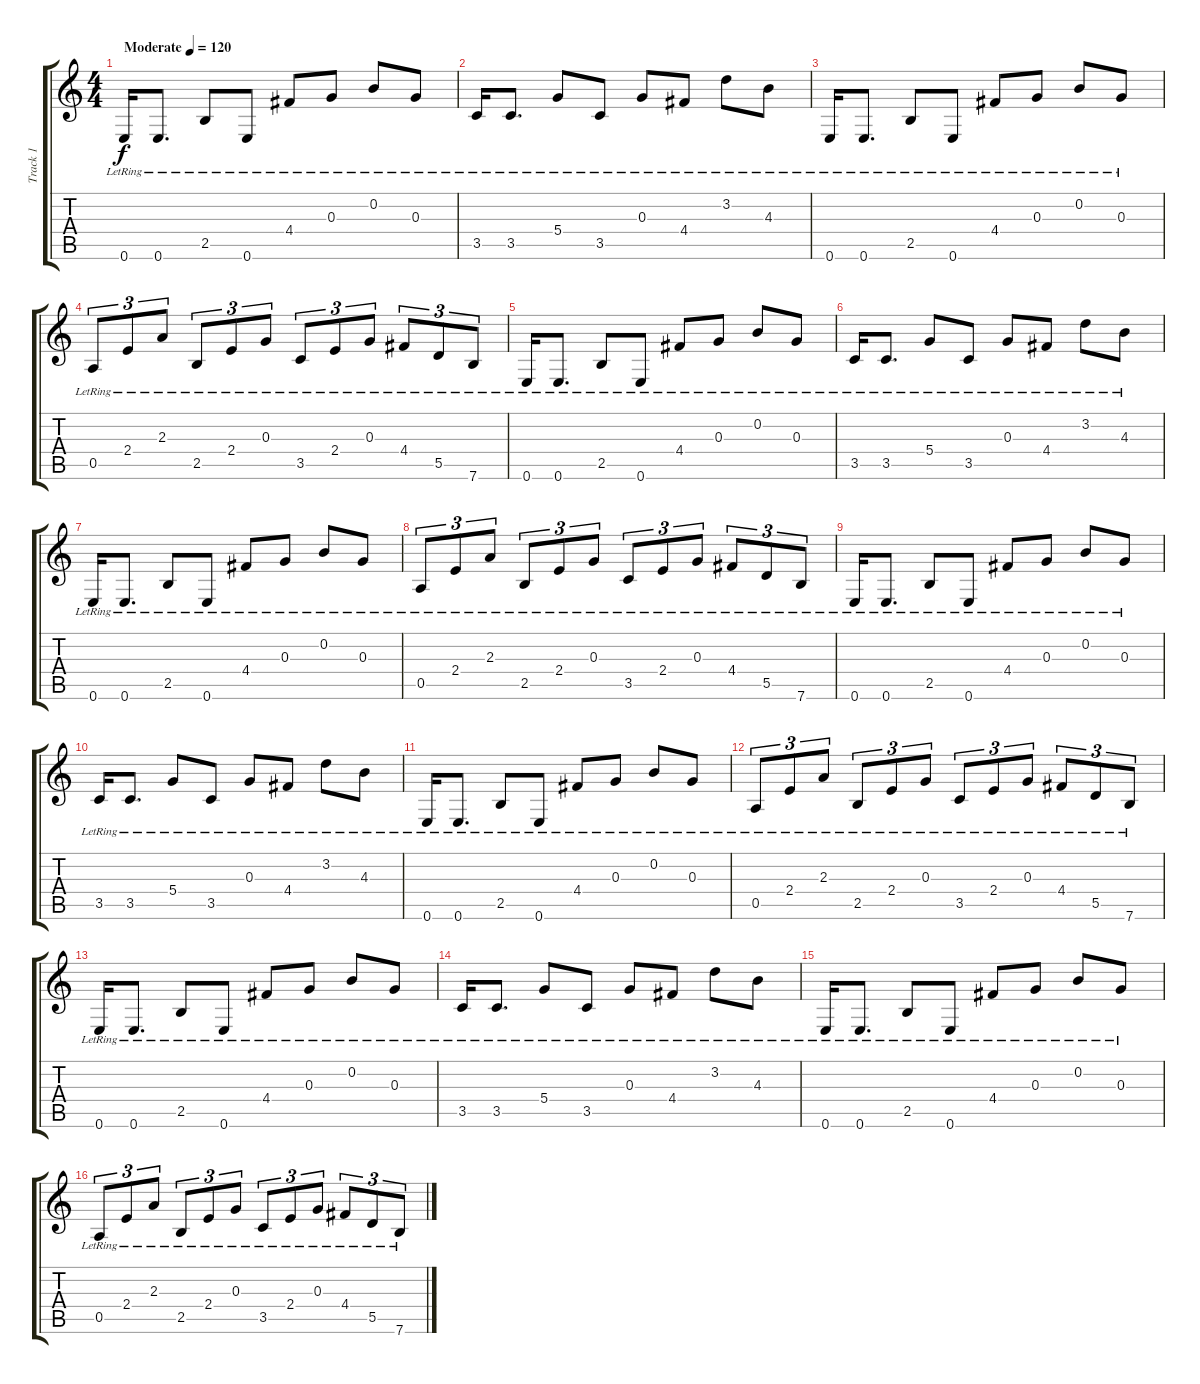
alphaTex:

\track ("Track 1" "Track 1") {instrument acousticguitarsteel}
\staff {score tabs}
\tuning (E4 B3 G3 D3 A2 E2) {hide}
\ts (4 4)
\tempo (120 "Moderate")
\clef g2
\ks c
0.6{lr}.16{dy f instrument acousticguitarsteel} 0.6{lr}.8{d} 2.5{lr}.8 0.6{lr}.8 4.4{lr}.8 0.3{lr}.8 0.2{lr}.8 0.3{lr}.8 |
3.5{lr}.16 3.5{lr}.8{d} 5.4{lr}.8 3.5{lr}.8 0.3{lr}.8 4.4{lr}.8 3.2{lr}.8 4.3{lr}.8 |
0.6{lr}.16 0.6{lr}.8{d} 2.5{lr}.8 0.6{lr}.8 4.4{lr}.8 0.3{lr}.8 0.2{lr}.8 0.3{lr}.8 |
0.5{lr}.8{tu (3 2)} 2.4{lr}.8{tu (3 2)} 2.3{lr}.8{tu (3 2)} 2.5{lr}.8{tu (3 2)} 2.4{lr}.8{tu (3 2)} 0.3{lr}.8{tu (3 2)} 3.5{lr}.8{tu (3 2)} 2.4{lr}.8{tu (3 2)} 0.3{lr}.8{tu (3 2)} 4.4{lr}.8{tu (3 2)} 5.5{lr}.8{tu (3 2)} 7.6{lr}.8{tu (3 2)} |
0.6{lr}.16 0.6{lr}.8{d} 2.5{lr}.8 0.6{lr}.8 4.4{lr}.8 0.3{lr}.8 0.2{lr}.8 0.3{lr}.8 |
3.5{lr}.16 3.5{lr}.8{d} 5.4{lr}.8 3.5{lr}.8 0.3{lr}.8 4.4{lr}.8 3.2{lr}.8 4.3{lr}.8 |
0.6{lr}.16 0.6{lr}.8{d} 2.5{lr}.8 0.6{lr}.8 4.4{lr}.8 0.3{lr}.8 0.2{lr}.8 0.3{lr}.8 |
0.5{lr}.8{tu (3 2)} 2.4{lr}.8{tu (3 2)} 2.3{lr}.8{tu (3 2)} 2.5{lr}.8{tu (3 2)} 2.4{lr}.8{tu (3 2)} 0.3{lr}.8{tu (3 2)} 3.5{lr}.8{tu (3 2)} 2.4{lr}.8{tu (3 2)} 0.3{lr}.8{tu (3 2)} 4.4{lr}.8{tu (3 2)} 5.5{lr}.8{tu (3 2)} 7.6{lr}.8{tu (3 2)} |
0.6{lr}.16 0.6{lr}.8{d} 2.5{lr}.8 0.6{lr}.8 4.4{lr}.8 0.3{lr}.8 0.2{lr}.8 0.3{lr}.8 |
3.5{lr}.16 3.5{lr}.8{d} 5.4{lr}.8 3.5{lr}.8 0.3{lr}.8 4.4{lr}.8 3.2{lr}.8 4.3{lr}.8 |
0.6{lr}.16 0.6{lr}.8{d} 2.5{lr}.8 0.6{lr}.8 4.4{lr}.8 0.3{lr}.8 0.2{lr}.8 0.3{lr}.8 |
0.5{lr}.8{tu (3 2)} 2.4{lr}.8{tu (3 2)} 2.3{lr}.8{tu (3 2)} 2.5{lr}.8{tu (3 2)} 2.4{lr}.8{tu (3 2)} 0.3{lr}.8{tu (3 2)} 3.5{lr}.8{tu (3 2)} 2.4{lr}.8{tu (3 2)} 0.3{lr}.8{tu (3 2)} 4.4{lr}.8{tu (3 2)} 5.5{lr}.8{tu (3 2)} 7.6{lr}.8{tu (3 2)} |
0.6{lr}.16 0.6{lr}.8{d} 2.5{lr}.8 0.6{lr}.8 4.4{lr}.8 0.3{lr}.8 0.2{lr}.8 0.3{lr}.8 |
3.5{lr}.16 3.5{lr}.8{d} 5.4{lr}.8 3.5{lr}.8 0.3{lr}.8 4.4{lr}.8 3.2{lr}.8 4.3{lr}.8 |
0.6{lr}.16 0.6{lr}.8{d} 2.5{lr}.8 0.6{lr}.8 4.4{lr}.8 0.3{lr}.8 0.2{lr}.8 0.3{lr}.8 |
0.5{lr}.8{tu (3 2)} 2.4{lr}.8{tu (3 2)} 2.3{lr}.8{tu (3 2)} 2.5{lr}.8{tu (3 2)} 2.4{lr}.8{tu (3 2)} 0.3{lr}.8{tu (3 2)} 3.5{lr}.8{tu (3 2)} 2.4{lr}.8{tu (3 2)} 0.3{lr}.8{tu (3 2)} 4.4{lr}.8{tu (3 2)} 5.5{lr}.8{tu (3 2)} 7.6{lr}.8{tu (3 2)}
